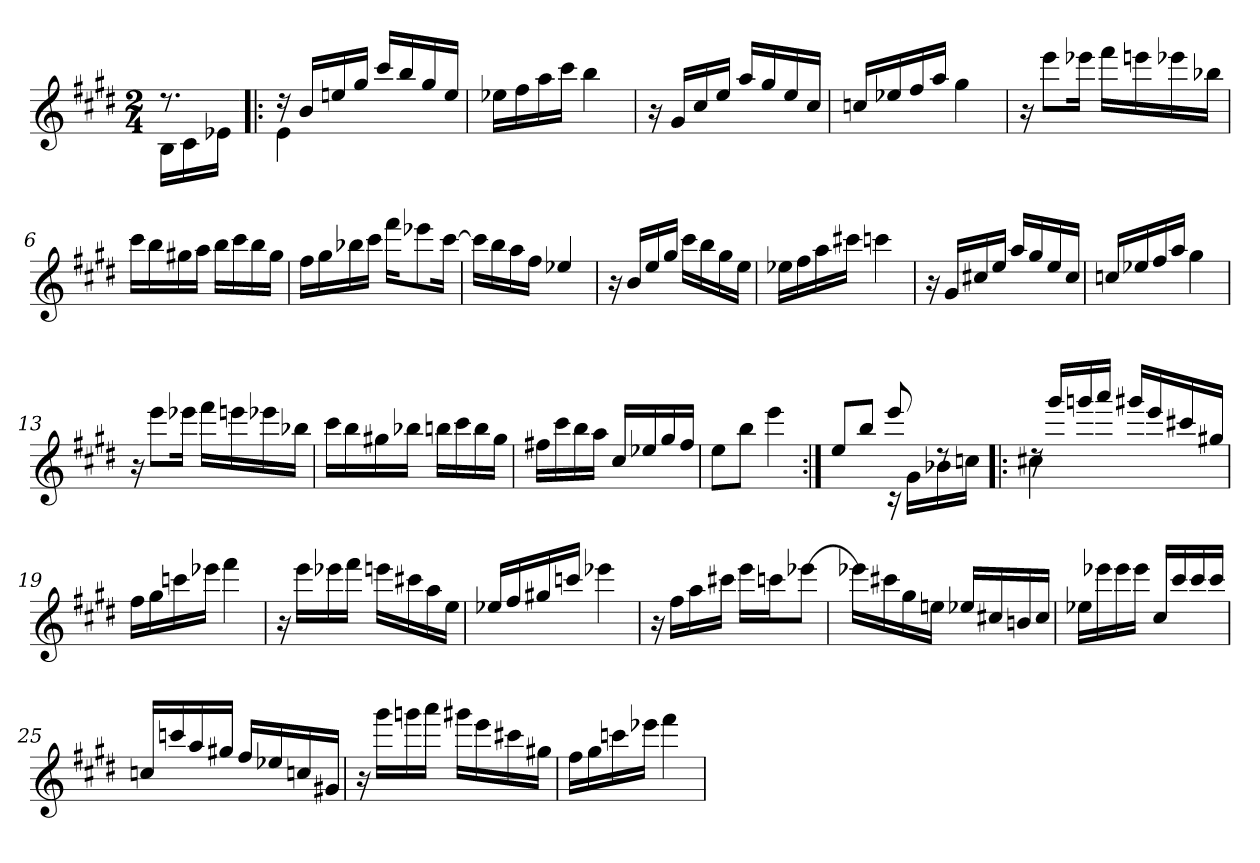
**kern
*part1
*staff1
*clefG2
*k[f#c#g#d#]
*E:
*M2/4
=
*^
8.rdd	16B\LL
.	16c#\
.	16e-X\JJ
=1!|:	=1!|:
16rdd	4e\
16b/LL	.
16een/	.
16gg#/JJ	.
16ccc#/LL	4ryy
16bb/	.
16gg#/	.
16ee/JJ	.
*v	*v
=2
16ee-X\LL
16ff#\
16aa\
16ccc#\JJ
4bb\
=3
16r
16g#/LL
16cc#/
16ee/JJ
16aa/LL
16gg#/
16ee/
16cc#/JJ
!!LO:LB:g=z
=4
16ccn/LL
16ee-X/
16ff#/
16aa/JJ
4gg#\
=5
16r
8eee\L
16eee-X\Jk
16fff#\LL
16eeen\
16eee-X\
16bb-X\JJ
=6
16ccc#\LL
16bb\
16gg#X\
16aa\JJ
16bb\LL
16ccc#\
16bb\
16gg#\JJ
=7
16ff#\LL
16gg#\
16bb-X\
16ccc#\JJ
16fff#\KL
8eee-X\
[>16ccc#\Jk
!!LO:LB:g=z
=8
16ccc#\LL]
16bb\
16aa\
16ff#\JJ
4ee-X/
=9
16r
16b/LL
16ee/
16gg#/JJ
16ccc#\LL
16bb\
16gg#\
16ee\JJ
=10
16ee-X\LL
16ff#\
16aa\
16ccc#X\JJ
4cccn\
=11
16r
16g#/LL
16cc#X/
16ee/JJ
16aa/LL
16gg#/
16ee/
16cc#/JJ
!!LO:LB:g=z
=12
16ccn/LL
16ee-X/
16ff#/
16aa/JJ
4gg#\
=13
16r
8eee\L
16eee-X\Jk
16fff#\LL
16eeen\
16eee-X\
16bb-X\JJ
=14
16ccc#\LL
16bb\
16gg#X\
16bb-X\JJ
16bbn\LL
16ccc#\
16bb\
16gg#\JJ
=15
16ff#X\LL
16ccc#\
16bb\
16aa\JJ
16cc#/LL
16ee-X/
16gg#/
16ff#/JJ
!!LO:LB:g=z
=16
8ee\L
8bb\J
4eee\
=17:|!
*^
8ee/L	4ryy
8bb/J	.
8eee/	16rc
.	16g#\LL
8rdd	16b-X\
.	16ccn\JJ
=18!|:	=18!|:
16rdd	4cc#X\
16ggg#/LL	.
16gggn/	.
16aaa/JJ	.
16ggg#X/LL	4ryy
16eee/	.
16ccc#X/	.
16gg#X/JJ	.
*v	*v
=19
16ff#\LL
16gg#\
16cccn\
16eee-X\JJ
4fff#\
!!LO:LB:g=z
=20
16r
16eee\LL
16eee-X\
16fff#\JJ
16eeen\LL
16ccc#X\
16aa\
16ee\JJ
=21
16ee-X/LL
16ff#/
16gg#X/
16cccn/JJ
4eee-X\
=22
16r
16ff#\LL
16aa\
16ccc#X\JJ
16eee\LL
16cccn\J
[>8eee-X\J
=23
16eee-X\LL]
16ccc#X\
16gg#\
16een\JJ
16ee-X/LL
16cc#X/
16bn/
16cc#/JJ
!!LO:LB:g=z
=24
16ee-X\LL
16eee-X\
16eee-\
16eee-\JJ
16cc#/LL
16ccc#/
16ccc#/
16ccc#/JJ
=25
16ccn/LL
16cccn/
16aa/
16gg#X/JJ
16ff#/LL
16ee-X/
16ccn/
16g#X/JJ
=26
16r
16ggg#\LL
16gggn\
16aaa\JJ
16ggg#X\LL
16eee\
16ccc#X\
16gg#X\JJ
=27
16ff#\LL
16gg#\
16cccn\
16eee-X\JJ
4fff#\
=
*-
